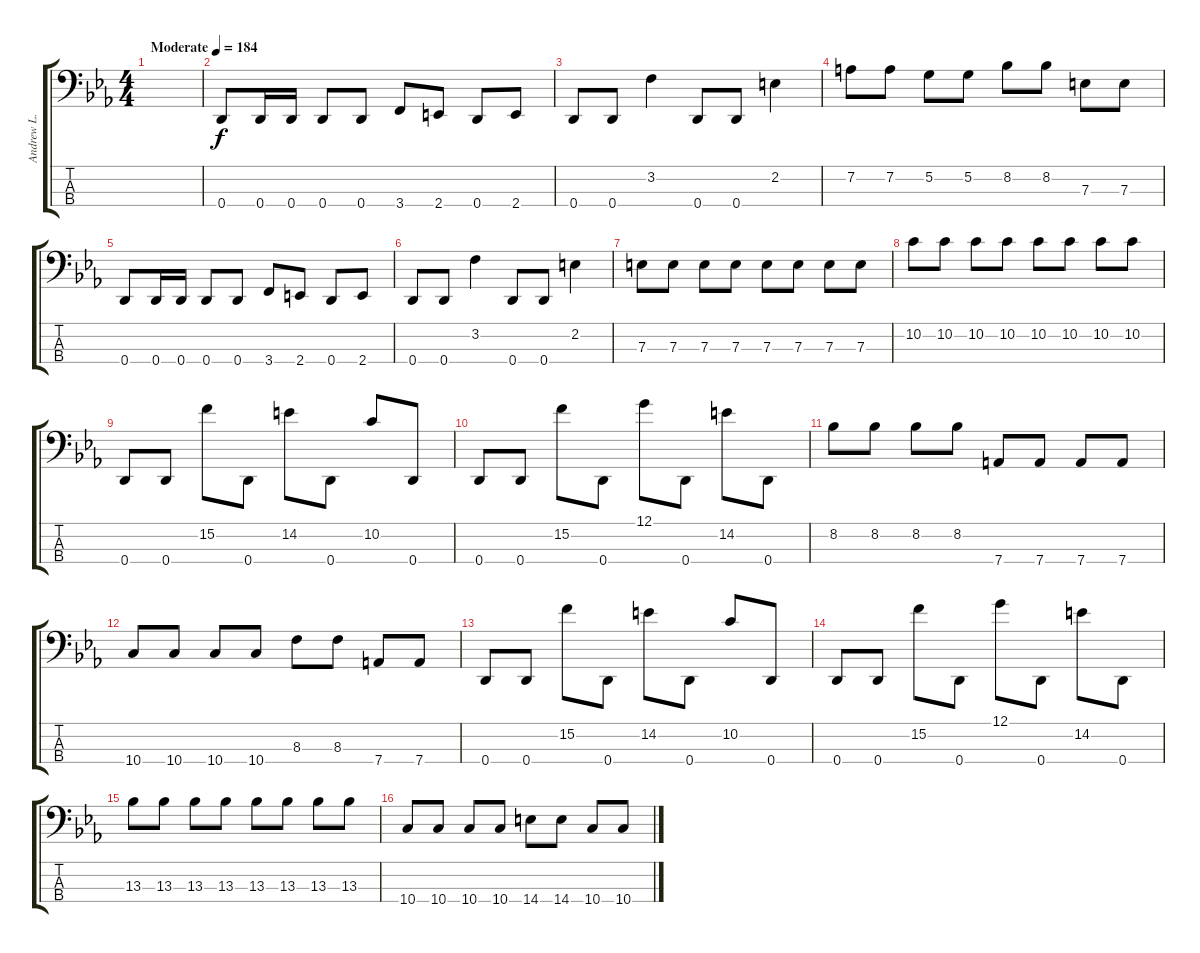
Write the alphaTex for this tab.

\track ("Andrew L." "Andrew L.") {instrument electricbassfinger}
\staff {score tabs}
\tuning (G2 D2 A1 D1) {hide}
\ts (4 4)
\tempo (184 "Moderate")
\clef f4
\ks cminor
|
0.4.8 0.4.16 0.4.16 0.4.8 0.4.8 3.4.8 2.4.8 0.4.8 2.4.8 |
0.4.8 0.4.8 3.2.4 0.4.8 0.4.8 2.2.4 |
7.2.8 7.2.8 5.2.8 5.2.8 8.2.8 8.2.8 7.3.8 7.3.8 |
0.4.8 0.4.16 0.4.16 0.4.8 0.4.8 3.4.8 2.4.8 0.4.8 2.4.8 |
0.4.8 0.4.8 3.2.4 0.4.8 0.4.8 2.2.4 |
7.3.8 7.3.8 7.3.8 7.3.8 7.3.8 7.3.8 7.3.8 7.3.8 |
10.2.8 10.2.8 10.2.8 10.2.8 10.2.8 10.2.8 10.2.8 10.2.8 |
0.4.8 0.4.8 15.2.8 0.4.8 14.2.8 0.4.8 10.2.8 0.4.8 |
0.4.8 0.4.8 15.2.8 0.4.8 12.1.8 0.4.8 14.2.8 0.4.8 |
8.2.8 8.2.8 8.2.8 8.2.8 7.4.8 7.4.8 7.4.8 7.4.8 |
10.4.8 10.4.8 10.4.8 10.4.8 8.3.8 8.3.8 7.4.8 7.4.8 |
0.4.8 0.4.8 15.2.8 0.4.8 14.2.8 0.4.8 10.2.8 0.4.8 |
0.4.8 0.4.8 15.2.8 0.4.8 12.1.8 0.4.8 14.2.8 0.4.8 |
13.3.8 13.3.8 13.3.8 13.3.8 13.3.8 13.3.8 13.3.8 13.3.8 |
10.4.8 10.4.8 10.4.8 10.4.8 14.4.8 14.4.8 10.4.8 10.4.8
